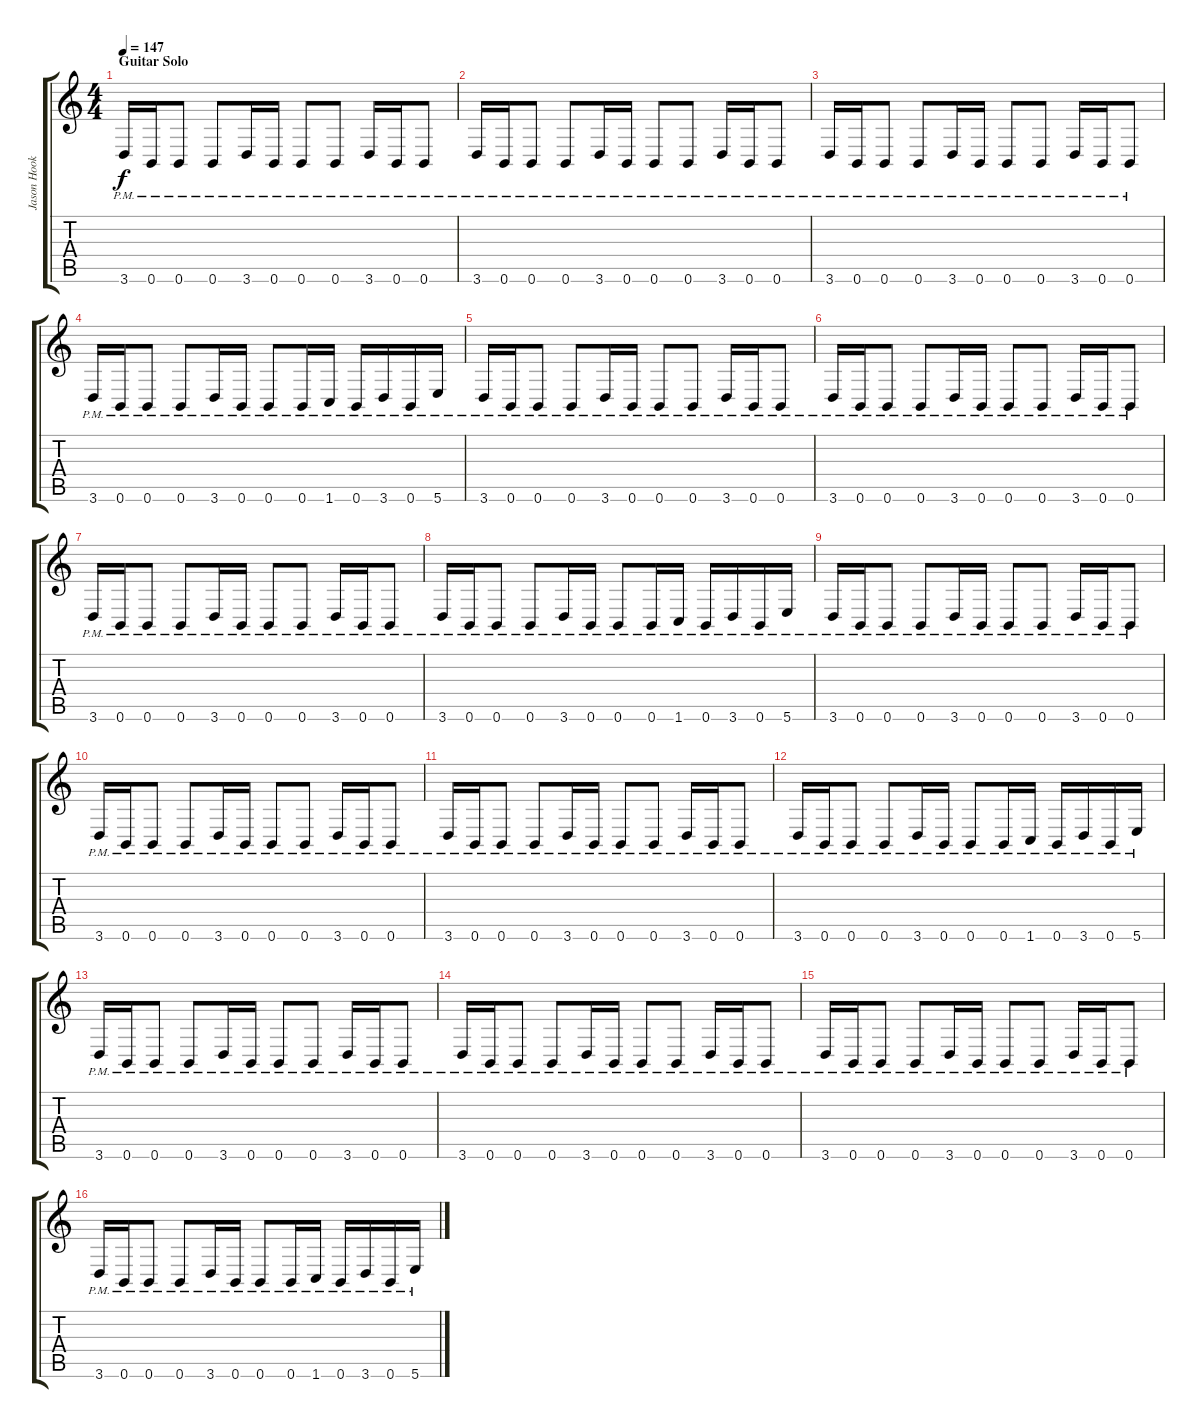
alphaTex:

\track ("Jason Hook (Lead Guitar 1)" "Jason Hook") {instrument distortionguitar}
\staff {score tabs}
\tuning (B3 Gb3 D3 A2 E2 B1) {hide}
\ts (4 4)
\section ("" "Guitar Solo")
\tempo 147
\clef g2
\ks c
3.6{pm}.16{dy f} 0.6{pm}.16 0.6{pm}.8 0.6{pm}.8 3.6{pm}.16 0.6{pm}.16 0.6{pm}.8 0.6{pm}.8 3.6{pm}.16 0.6{pm}.16 0.6{pm}.8 |
3.6{pm}.16 0.6{pm}.16 0.6{pm}.8 0.6{pm}.8 3.6{pm}.16 0.6{pm}.16 0.6{pm}.8 0.6{pm}.8 3.6{pm}.16 0.6{pm}.16 0.6{pm}.8 |
3.6{pm}.16 0.6{pm}.16 0.6{pm}.8 0.6{pm}.8 3.6{pm}.16 0.6{pm}.16 0.6{pm}.8 0.6{pm}.8 3.6{pm}.16 0.6{pm}.16 0.6{pm}.8 |
3.6{pm}.16 0.6{pm}.16 0.6{pm}.8 0.6{pm}.8 3.6{pm}.16 0.6{pm}.16 0.6{pm}.8 0.6{pm}.16 1.6{pm}.16 0.6{pm}.16 3.6{pm}.16 0.6{pm}.16 5.6{pm}.16 |
3.6{pm}.16 0.6{pm}.16 0.6{pm}.8 0.6{pm}.8 3.6{pm}.16 0.6{pm}.16 0.6{pm}.8 0.6{pm}.8 3.6{pm}.16 0.6{pm}.16 0.6{pm}.8 |
3.6{pm}.16 0.6{pm}.16 0.6{pm}.8 0.6{pm}.8 3.6{pm}.16 0.6{pm}.16 0.6{pm}.8 0.6{pm}.8 3.6{pm}.16 0.6{pm}.16 0.6{pm}.8 |
3.6{pm}.16 0.6{pm}.16 0.6{pm}.8 0.6{pm}.8 3.6{pm}.16 0.6{pm}.16 0.6{pm}.8 0.6{pm}.8 3.6{pm}.16 0.6{pm}.16 0.6{pm}.8 |
3.6{pm}.16 0.6{pm}.16 0.6{pm}.8 0.6{pm}.8 3.6{pm}.16 0.6{pm}.16 0.6{pm}.8 0.6{pm}.16 1.6{pm}.16 0.6{pm}.16 3.6{pm}.16 0.6{pm}.16 5.6{pm}.16 |
3.6{pm}.16 0.6{pm}.16 0.6{pm}.8 0.6{pm}.8 3.6{pm}.16 0.6{pm}.16 0.6{pm}.8 0.6{pm}.8 3.6{pm}.16 0.6{pm}.16 0.6{pm}.8 |
3.6{pm}.16 0.6{pm}.16 0.6{pm}.8 0.6{pm}.8 3.6{pm}.16 0.6{pm}.16 0.6{pm}.8 0.6{pm}.8 3.6{pm}.16 0.6{pm}.16 0.6{pm}.8 |
3.6{pm}.16 0.6{pm}.16 0.6{pm}.8 0.6{pm}.8 3.6{pm}.16 0.6{pm}.16 0.6{pm}.8 0.6{pm}.8 3.6{pm}.16 0.6{pm}.16 0.6{pm}.8 |
3.6{pm}.16 0.6{pm}.16 0.6{pm}.8 0.6{pm}.8 3.6{pm}.16 0.6{pm}.16 0.6{pm}.8 0.6{pm}.16 1.6{pm}.16 0.6{pm}.16 3.6{pm}.16 0.6{pm}.16 5.6{pm}.16 |
3.6{pm}.16 0.6{pm}.16 0.6{pm}.8 0.6{pm}.8 3.6{pm}.16 0.6{pm}.16 0.6{pm}.8 0.6{pm}.8 3.6{pm}.16 0.6{pm}.16 0.6{pm}.8 |
3.6{pm}.16 0.6{pm}.16 0.6{pm}.8 0.6{pm}.8 3.6{pm}.16 0.6{pm}.16 0.6{pm}.8 0.6{pm}.8 3.6{pm}.16 0.6{pm}.16 0.6{pm}.8 |
3.6{pm}.16 0.6{pm}.16 0.6{pm}.8 0.6{pm}.8 3.6{pm}.16 0.6{pm}.16 0.6{pm}.8 0.6{pm}.8 3.6{pm}.16 0.6{pm}.16 0.6{pm}.8 |
3.6{pm}.16 0.6{pm}.16 0.6{pm}.8 0.6{pm}.8 3.6{pm}.16 0.6{pm}.16 0.6{pm}.8 0.6{pm}.16 1.6{pm}.16 0.6{pm}.16 3.6{pm}.16 0.6{pm}.16 5.6{pm}.16
